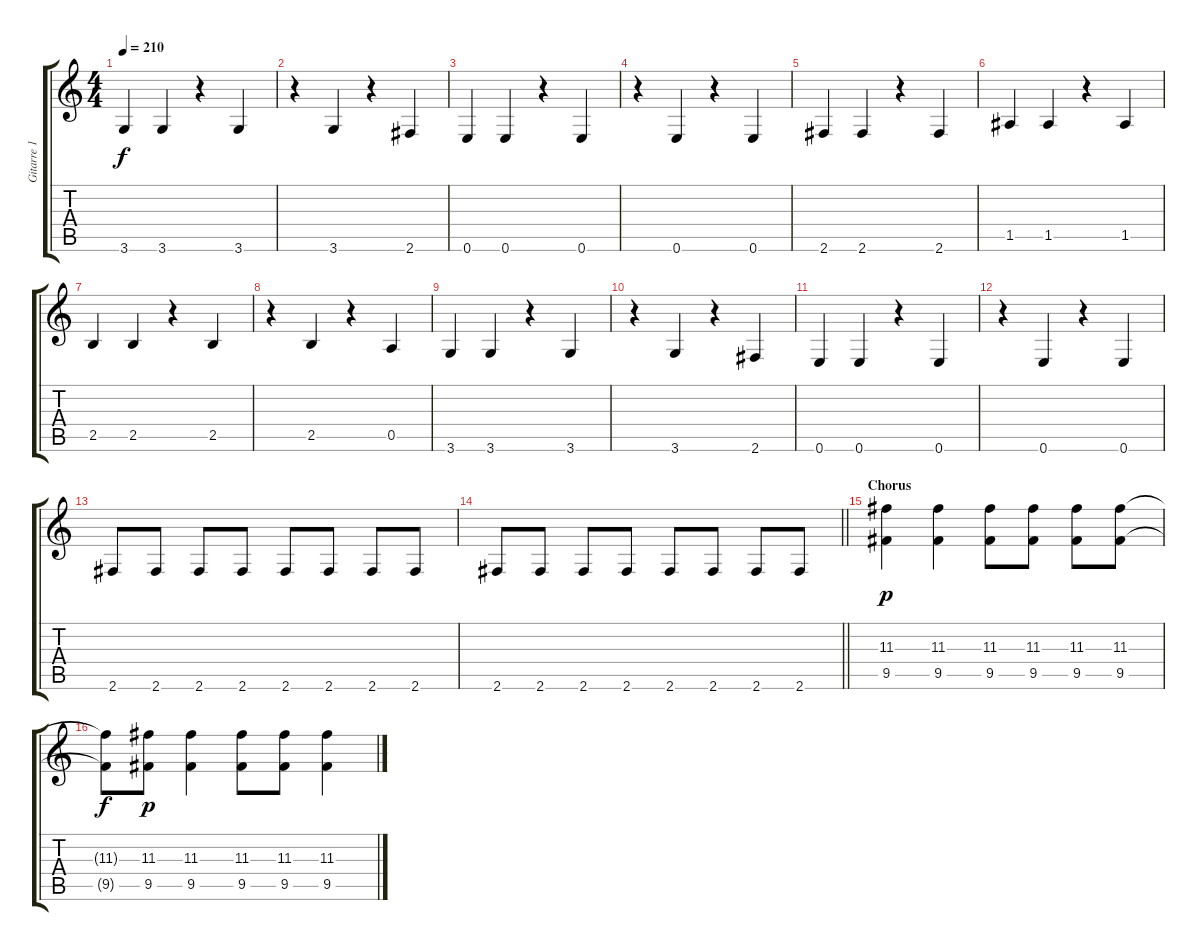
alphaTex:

\track ("Gitarre 1" "Gitarre 1") {instrument distortionguitar}
\staff {score tabs}
\tuning (E4 B3 G3 D3 A2 E2) {hide}
\ts (4 4)
\tempo 210
\clef g2
\ks c
3.6.4{dy f} 3.6.4 r.4 3.6.4 |
r.4 3.6.4 r.4 2.6.4 |
0.6.4 0.6.4 r.4 0.6.4 |
r.4 0.6.4 r.4 0.6.4 |
2.6.4 2.6.4 r.4 2.6.4 |
1.5.4 1.5.4 r.4 1.5.4 |
2.5.4 2.5.4 r.4 2.5.4 |
r.4 2.5.4 r.4 0.5.4 |
3.6.4 3.6.4 r.4 3.6.4 |
r.4 3.6.4 r.4 2.6.4 |
0.6.4 0.6.4 r.4 0.6.4 |
r.4 0.6.4 r.4 0.6.4 |
2.6.8 2.6.8 2.6.8 2.6.8 2.6.8 2.6.8 2.6.8 2.6.8 |
\barLineRight lightlight
2.6.8 2.6.8 2.6.8 2.6.8 2.6.8 2.6.8 2.6.8 2.6.8 |
\section ("" "Chorus")
(11.3 9.5).4{dy p} (11.3 9.5).4 (11.3 9.5).8 (11.3 9.5).8 (11.3 9.5).8 (11.3 9.5).8 |
(11.3{t} 9.5{t}).8{dy f} (11.3 9.5).8{dy p} (11.3 9.5).4 (11.3 9.5).8 (11.3 9.5).8 (11.3{sl} 9.5{sl}).4
